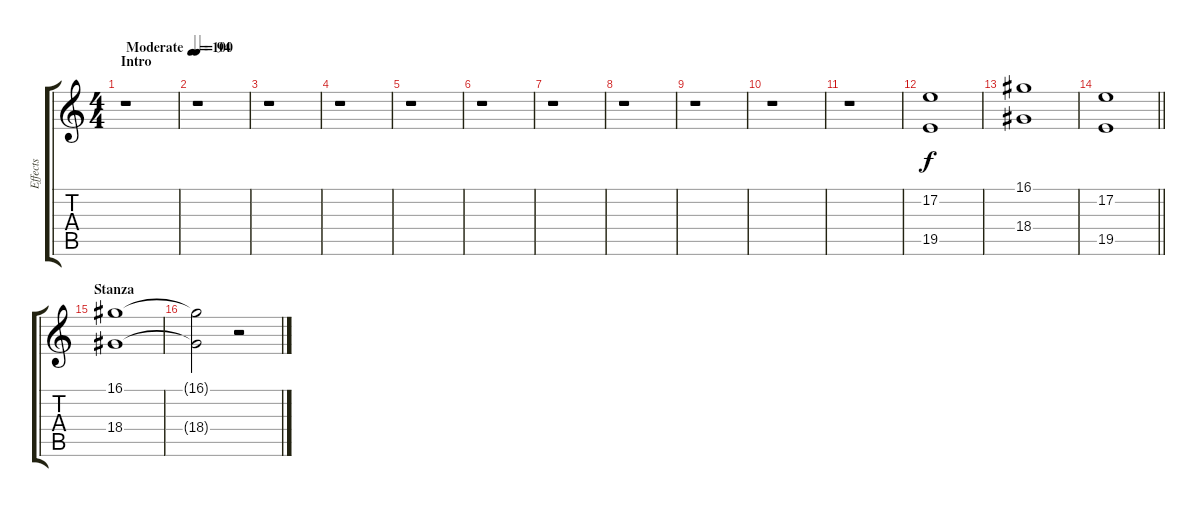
\track ("Effects" "Effects") {instrument pad2warm}
\staff {score tabs}
\tuning (E4 B3 G3 D3 A2 E2) {hide}
\ts (4 4)
\section ("" "Intro")
\tempo (100 "Moderate")
\clef g2
\ks c
r.1{dy f instrument pad2warm} |
\tempo 94
r.1 |
r.1 |
r.1 |
r.1 |
r.1 |
r.1 |
r.1 |
r.1 |
r.1 |
r.1 |
(17.2 19.5).1 |
(16.1 18.4).1 |
\barLineRight lightlight
(17.2 19.5).1 |
\section ("" "Stanza")
(16.1 18.4).1 |
(16.1{t} 18.4{t}).2 r.2
